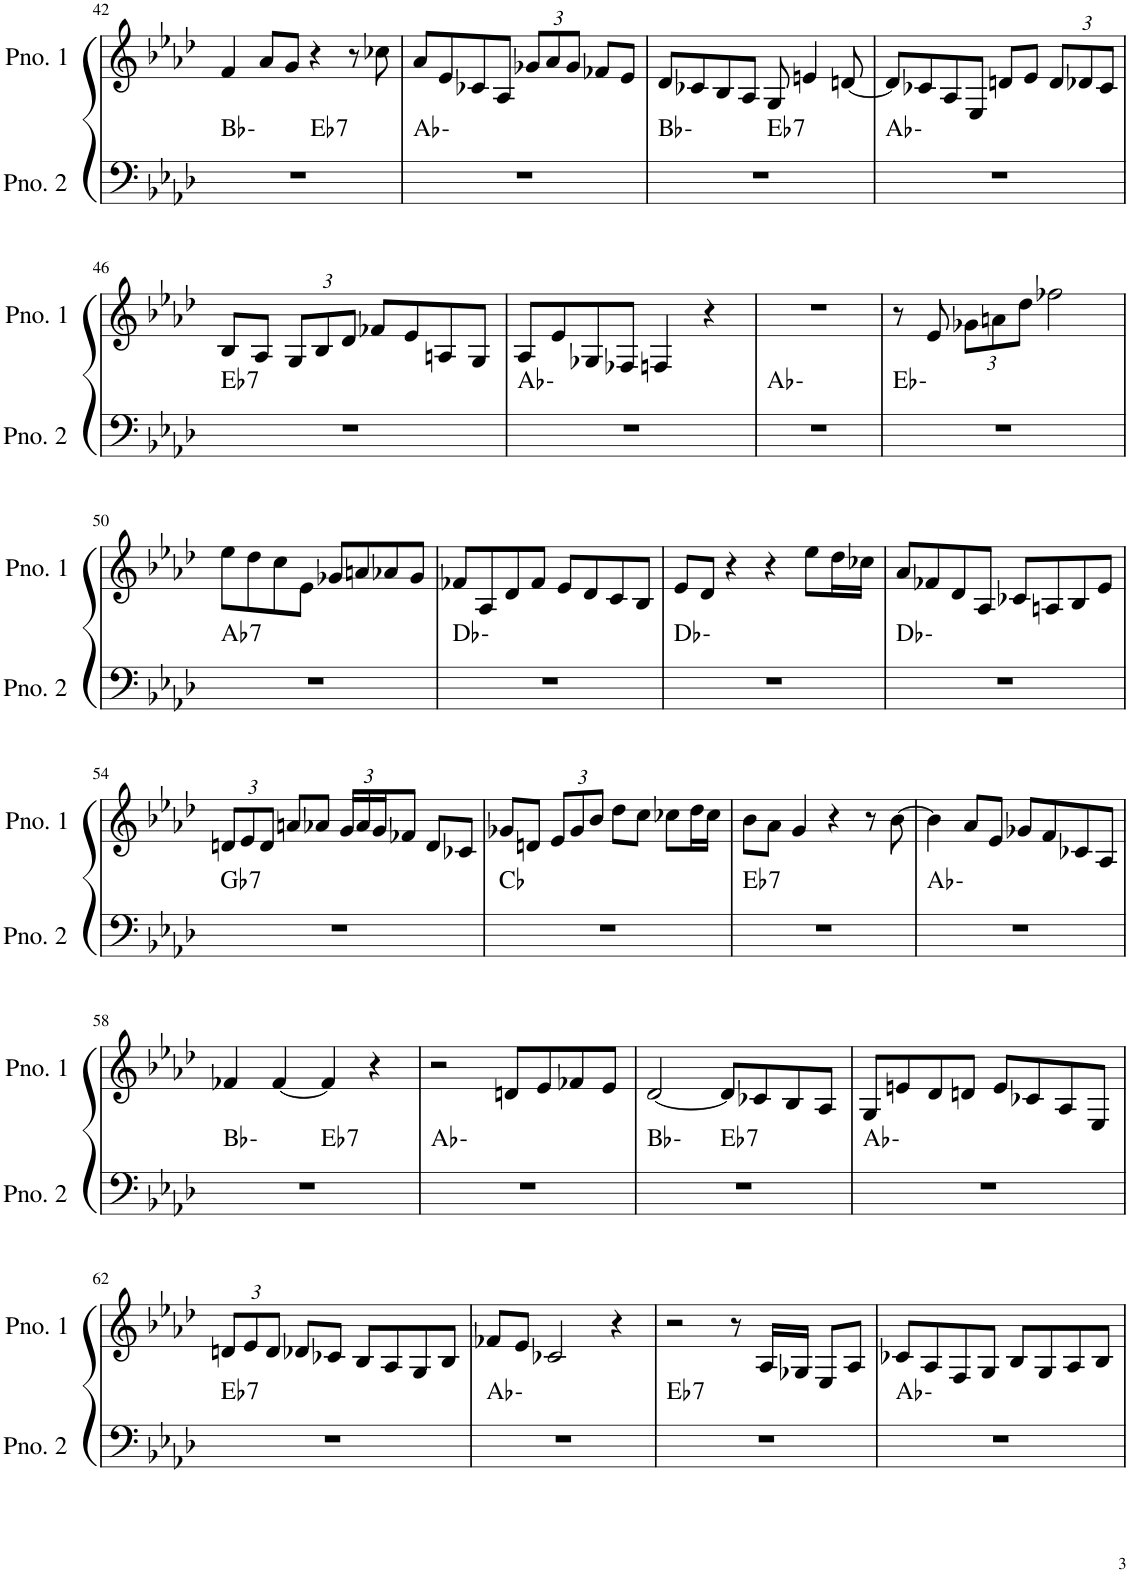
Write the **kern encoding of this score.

**kern	**harte	**kern
*part2	*part2	*part1
*staff2	*	*staff1
*I"ピアノ 2	*	*I"ピアノ 1
!!LO:PB:g=z
*clefF4	*	*clefG2
*k[b-e-a-d-]	*	*k[b-e-a-d-]
*M4/4	*	*M4/4
=42	=42	=42
*^	*	*
1r	2ryy	Bb:min	4f/
.	.	.	8a-/L
.	.	.	8g/J
!	!	!LO:H:kt=7	!
.	2ryy	Eb:7	4r
.	.	.	8r
.	.	.	8cc-X\
*v	*v	*	*
=43	=43	=43
1r	Ab:min	8a-/L
.	.	8e-/
.	.	8c-X/
.	.	8A-/J
*	*	*Xbrackettup
.	.	12g-X/L
.	.	12a-/
.	.	12g-/J
.	.	8f-X/L
.	.	8e-/J
=44	=44	=44
*^	*	*
1r	2ryy	Bb:min	8d-/L
.	.	.	8c-X/
.	.	.	8B-/
.	.	.	8A-/J
!	!	!LO:H:kt=7	!
.	2ryy	Eb:7	8G/
.	.	.	4en/
.	.	.	[8dn/
*v	*v	*	*
=45	=45	=45
1r	Ab:min	8d/L]
.	.	8c-X/
.	.	8A-/
.	.	8E-/J
.	.	8dn/L
.	.	8e-/J
.	.	12d/L
.	.	12d-X/
.	.	12c-/J
!!LO:LB:g=z
=46	=46	=46
!	!LO:H:kt=7	!
1r	Eb:7	8B-/L
.	.	8A-/J
.	.	12G/L
.	.	12B-/
.	.	12d-/J
.	.	8f-X/L
.	.	8e-/
.	.	8An/
.	.	8G/J
=47	=47	=47
1r	Ab:min	8A-/L
.	.	8e-/
.	.	8G-X/
.	.	8F-X/J
.	.	4Fn/
.	.	4r
=48	=48	=48
1r	Ab:min	1r
=49	=49	=49
1r	Eb:min	8r
.	.	8e-/
.	.	12g-X\L
.	.	12an\
.	.	12dd-\J
.	.	2ff-X\
!!LO:LB:g=z
=50	=50	=50
!	!LO:H:kt=7	!
1r	Ab:7	8ee-\L
.	.	8dd-\
.	.	8cc\
.	.	8e-\J
.	.	8g-X/L
.	.	8an/
.	.	8a-X/
.	.	8g-/J
=51	=51	=51
1r	Db:min	8f-X/L
.	.	8A-/
.	.	8d-/
.	.	8f-/J
.	.	8e-/L
.	.	8d-/
.	.	8c/
.	.	8B-/J
=52	=52	=52
1r	Db:min	8e-/L
.	.	8d-/J
.	.	4r
.	.	4r
.	.	8ee-\L
.	.	16dd-\L
.	.	16cc-X\JJ
=53	=53	=53
1r	Db:min	8a-/L
.	.	8f-X/
.	.	8d-/
.	.	8A-/J
.	.	8c-X/L
.	.	8An/
.	.	8B-/
.	.	8e-/J
!!LO:LB:g=z
=54	=54	=54
!	!LO:H:kt=7	!
1r	Gb:7	12dn/L
.	.	12e-/
.	.	12d/J
.	.	8an/L
.	.	8a-X/J
.	.	24g/LL
.	.	24a-/
.	.	24g/J
.	.	8f-X/J
.	.	8d/L
.	.	8c-X/J
=55	=55	=55
1r	Cb:maj	8g-X/L
.	.	8dn/J
.	.	12e-/L
.	.	12g-/
.	.	12b-/J
.	.	8dd-\L
.	.	8cc\J
.	.	8cc-X\L
.	.	16dd-\L
.	.	16cc-\JJ
=56	=56	=56
!	!LO:H:kt=7	!
1r	Eb:7	8b-\L
.	.	8a-\J
.	.	4g/
.	.	4r
.	.	8r
.	.	[8b-\
=57	=57	=57
1r	Ab:min	4b-\]
.	.	8a-/L
.	.	8e-/J
.	.	8g-X/L
.	.	8f/
.	.	8c-X/
.	.	8A-/J
!!LO:LB:g=z
=58	=58	=58
*^	*	*
1r	2ryy	Bb:min	4f-X/
.	.	.	[4f-/
!	!	!LO:H:kt=7	!
.	2ryy	Eb:7	4f-/]
.	.	.	4r
*v	*v	*	*
=59	=59	=59
1r	Ab:min	2r
.	.	8dn/L
.	.	8e-/
.	.	8f-X/
.	.	8e-/J
=60	=60	=60
*^	*	*
1r	2ryy	Bb:min	[2d-/
!	!	!LO:H:kt=7	!
.	2ryy	Eb:7	8d-/L]
.	.	.	8c-X/
.	.	.	8B-/
.	.	.	8A-/J
*v	*v	*	*
=61	=61	=61
1r	Ab:min	8G/L
.	.	8en/
.	.	8d-/
.	.	8dn/J
.	.	8e/L
.	.	8c-X/
.	.	8A-/
.	.	8E-/J
!!LO:LB:g=z
=62	=62	=62
!	!LO:H:kt=7	!
1r	Eb:7	12dn/L
.	.	12e-/
.	.	12d/J
.	.	8d-X/L
.	.	8c-X/J
.	.	8B-/L
.	.	8A-/
.	.	8G/
.	.	8B-/J
=63	=63	=63
1r	Ab:min	8f-X/L
.	.	8e-/J
.	.	2c-X/
.	.	4r
=64	=64	=64
!	!LO:H:kt=7	!
1r	Eb:7	2r
.	.	8r
.	.	16A-/LL
.	.	16G-X/JJ
.	.	8E-/L
.	.	8A-/J
=65	=65	=65
1r	Ab:min	8c-X/L
.	.	8A-/
.	.	8F/
.	.	8G/J
.	.	8B-/L
.	.	8G/
.	.	8A-/
.	.	8B-/J
=	=	=
*-	*-	*-
